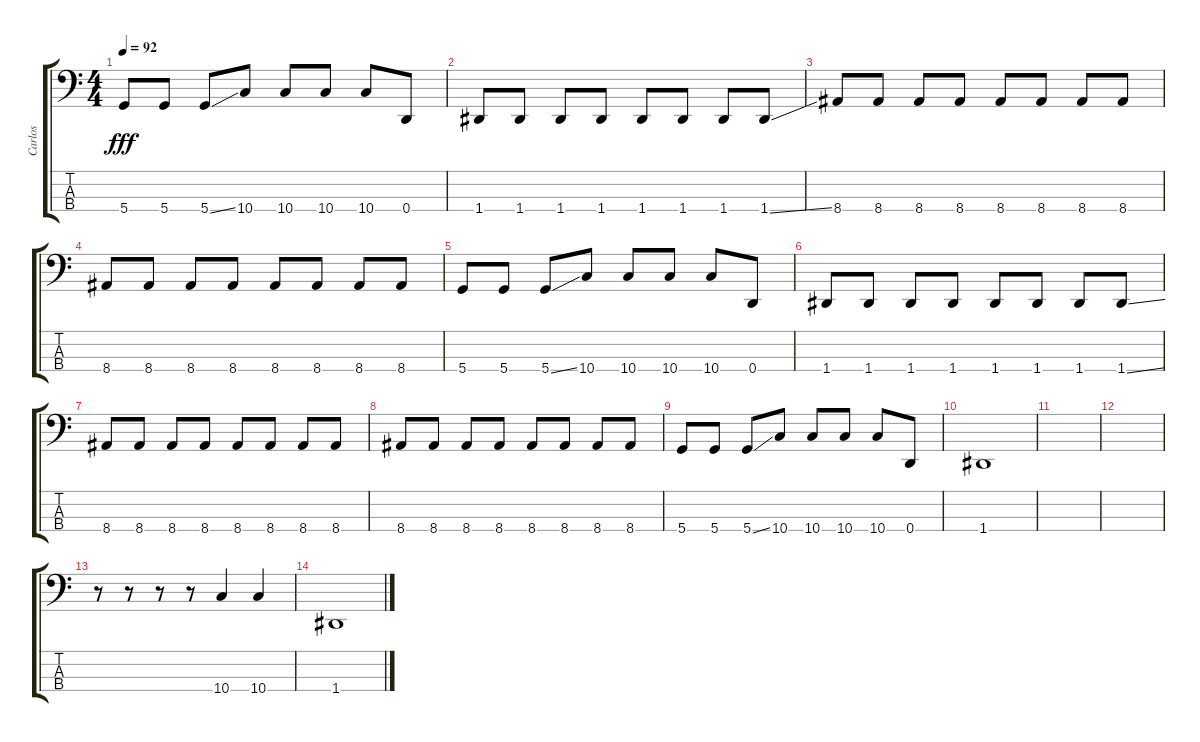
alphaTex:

\track ("Carlos" "Carlos") {instrument electricbassfinger}
\staff {score tabs}
\tuning (G2 D2 A1 D1) {hide}
\ts (4 4)
\tempo 92
\clef f4
\ks c
5.4.8{dy fff} 5.4.8 5.4{ss}.8 10.4.8 10.4.8 10.4.8 10.4.8 0.4.8 |
1.4.8 1.4.8 1.4.8 1.4.8 1.4.8 1.4.8 1.4.8 1.4{ss}.8 |
8.4.8 8.4.8 8.4.8 8.4.8 8.4.8 8.4.8 8.4.8 8.4.8 |
8.4.8 8.4.8 8.4.8 8.4.8 8.4.8 8.4.8 8.4.8 8.4.8 |
5.4.8 5.4.8 5.4{ss}.8 10.4.8 10.4.8 10.4.8 10.4.8 0.4.8 |
1.4.8 1.4.8 1.4.8 1.4.8 1.4.8 1.4.8 1.4.8 1.4{ss}.8 |
8.4.8 8.4.8 8.4.8 8.4.8 8.4.8 8.4.8 8.4.8 8.4.8 |
8.4.8 8.4.8 8.4.8 8.4.8 8.4.8 8.4.8 8.4.8 8.4.8 |
5.4.8 5.4.8 5.4{ss}.8 10.4.8 10.4.8 10.4.8 10.4.8 0.4.8 |
1.4.1 |
|
|
r.8 r.8 r.8 r.8 10.4.4 10.4.4 |
1.4.1
